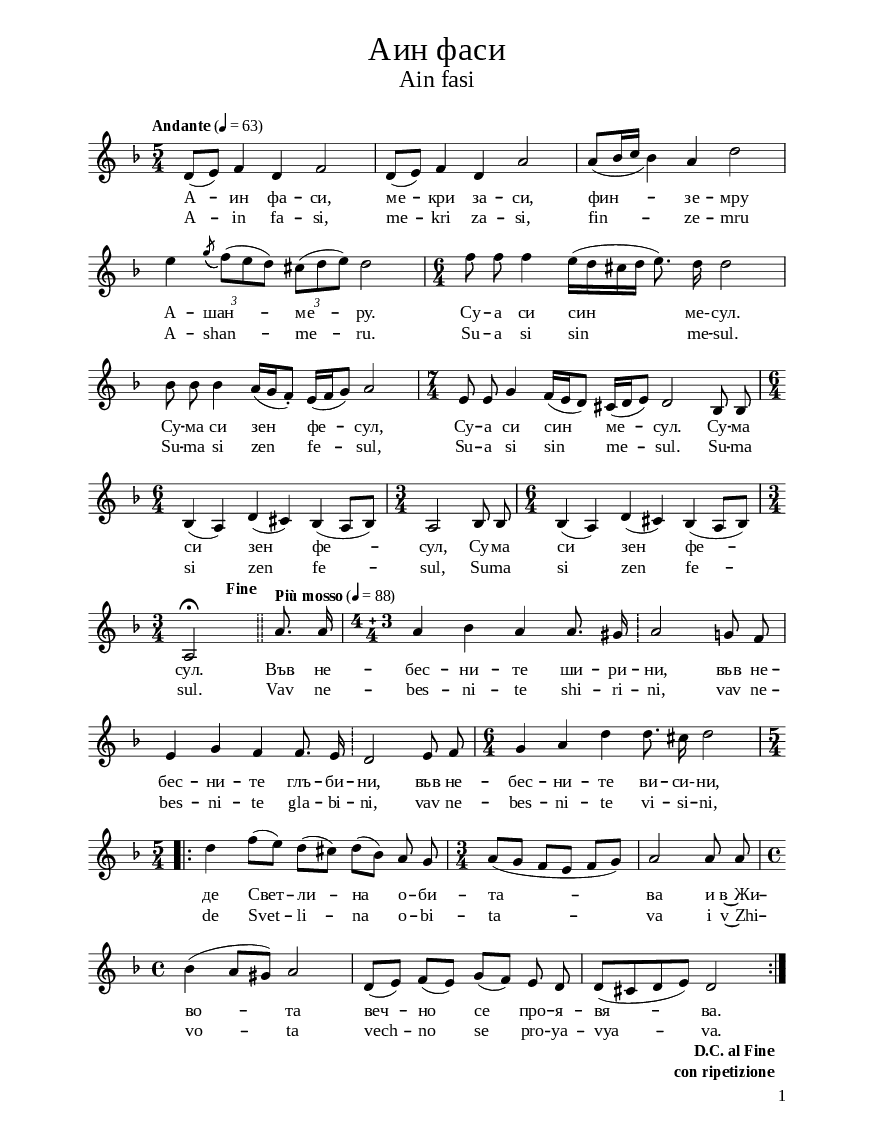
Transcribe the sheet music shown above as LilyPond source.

\version "2.24.0"

% include paper part and global functions
\include "include/globals.ily"

\bookpart {
  \include "include/bookpart-paper.ily"
  \score {
    \include "include/score-layout.ily"

    \new Voice \relative c' {
      \clef treble
      \key d \minor

      \time 5/4
      \tempoFunc "Andante" 4 "63"
      \autoBeamOff
      d8 ( [ e8 ) ]
      f4  d4  f2 | % 2
      d8 ( [  e8 ) ]  f4  d4  a'2
      | % 3
      \stemUp \slurDown a8 ( [ bes16 c16 ] \stemNeutral \slurNeutral bes4
      )  a4 d2 \break | % 4
      e4
      \times 2/3  {
        \once \omit TupletBracket
        \acciaccatura {  g8*3/2 ( } f8 ) ( [
        e8 d8 ) ]
      }

      \times 2/3  {
        cis8 ( [ d8 e8 ) ]
      }
      d2 | % 5
      \time 6/4  | % 5
      f8  f8  f4 e16 ( [
      d16 cis16 d16 ] e8.
      )  d16 d2 \break | % 6
      bes8  bes8  bes4  a16 ( [
      g16  f8 ) -. ]  e16 ( [  f16
      g8 ) ]  a2 | % 7
      \time 7/4  | % 7
      e8  e8   g4  f16 ( [  e16
      d8 ) ]  cis16 ( [  d16  e8 ) ]
      d2  bes8  bes8  \break | % 8
      \time 6/4  | % 8
      bes4 (  a4 )  d4 (  cis4 )
      bes4 (  a8 [  bes8 ) ] | % 9
      \time 3/4  | % 9
      a2  bes8   bes8  |
      \time 6/4  |
      bes4 (  a4 )  d4 (  cis4 )
      bes4 (  a8 [  bes8 ) ] \break | % 11
      \time 3/4  | % 11
      \tempo "                   Fine" a2 ^\fermata \bar "!!"
      \tempoFunc "Più mosso" 4 "88" a'8. a16 | % 12
      \compoundMeter #'((4 3 4 ))  | % 12
      a4 bes4  a4  a8.   gis16 \bar "!"
      a2  g8  f8 | \break % 13
      e4  g4  f4  f8. e16 % 14
      \bar "!" d2  e8 f8 | % 15
      \time 6/4 % 15
      g4  a4 d4 d8.
      cis16
      d2 |  \repeat volta 2 {
        \time 5/4  | % 16
        d4 f8 ( [ e8 ) ]
        d8 ( [ cis8 ) ] d8 [(bes8)] a8 g8 | % 17
        \time 3/4  | % 17
        a8 ( [  g8 ]  f8 [  e8 ]
        f8 [  g8 ) ] | % 18
        a2  a8 a8 \break | % 19

        \time 4/4  | % 19
        bes4 (  a8 [  gis8 ) ]  a2 |
        d,8 ( [  e8 ) ]  f8 ( [  e8 ) ]
        g8 [( f8 )]  e8  d8 | % 21
        d8 ( [  cis8  d8  e8 ) ]
        d2
      }

    }


    \addlyrics {
      A -- ин фа -- си, ме -- кри за --
      си, фин --   зе -- мру А -- шан
      --    ме --  ру. Су
      -- а си син     ме- --
      сул. Су -- ма си зен   фе
      --  сул, Су -- а си син
      ме --  сул. Су -- ма си
      зен  фе --  сул, Су --
      ма си  зен  фе  --
      сул. Във не -- бес -- ни -- те ши --
      ри -- ни, във не -- бес -- ни -- те
      глъ -- би -- ни, във не -- бес -- ни
      -- те ви -- си- -- ни, де Свет --
      ли -- на  о -- би -- та --
      ва и в~Жи -- во
      --  та веч -- но  се
      про -- я -- вя --   ва.
    }
    \addlyrics {
      A -- in fa -- si, me -- kri za --
      si, fin --   ze -- mru A -- shan
      --    me --  ru. Su
      -- a si sin     me --
      sul. Su -- ma si zen   fe
      --  sul, Su -- a si sin
      me --  sul. Su -- ma si
      zen  fe --  sul, Su --
      ma si  zen  fe  --
      sul. Vav ne -- bes -- ni -- te shi --
      ri -- ni, vav ne -- bes -- ni -- te
      gla -- bi -- ni, vav ne -- bes -- ni
      -- te vi -- si -- ni, de Svet --
      li -- na  o -- bi -- ta --
      va i v~Zhi -- vo
      --  ta vech -- no  se
      pro -- ya -- vya --   va.}

      \header {
        title = \titleFunc "Аин фаси" "Ain fasi"
      }

      \midi{}

    } % score

    \markup \dc-two "D.C. al Fine" "con ripetizione"

    \pageBreak
  

    % include foreign translation(s) of the song
    \version "2.20.0"

\markup \fill-line { \fontsize #6 "Ain fasi" }
\markup \null
\markup \null
\markup \fontsize #+2.5 {
  \hspace #10
  \override #'(baseline-skip . 2)

  \column {
    \line { " " }

 \line { " "Ain fasi, mekri sasi,}

 \line { " "fin semru, Aschan meru.}

 \line { " "Sua si sin mesul.}

 \line { " "Suma si sen fesul,}

 \line { " "Sua si sin mesul.}

 \line { " "Suma si sen fesul,}

 \line { " "Suma si sen fesul.}

 \line { " "}
 \line { " "In den himmlischen Weiten,}

 \line { " "in den himmlischen Tiefen,}

 \line { " "in den himmlischen Höhen,}

 \line { " "dort, wo das Licht wohnt}

 \line { " "und sich immerdar im Leben äußert. }


  }
}


  } % bookpart
